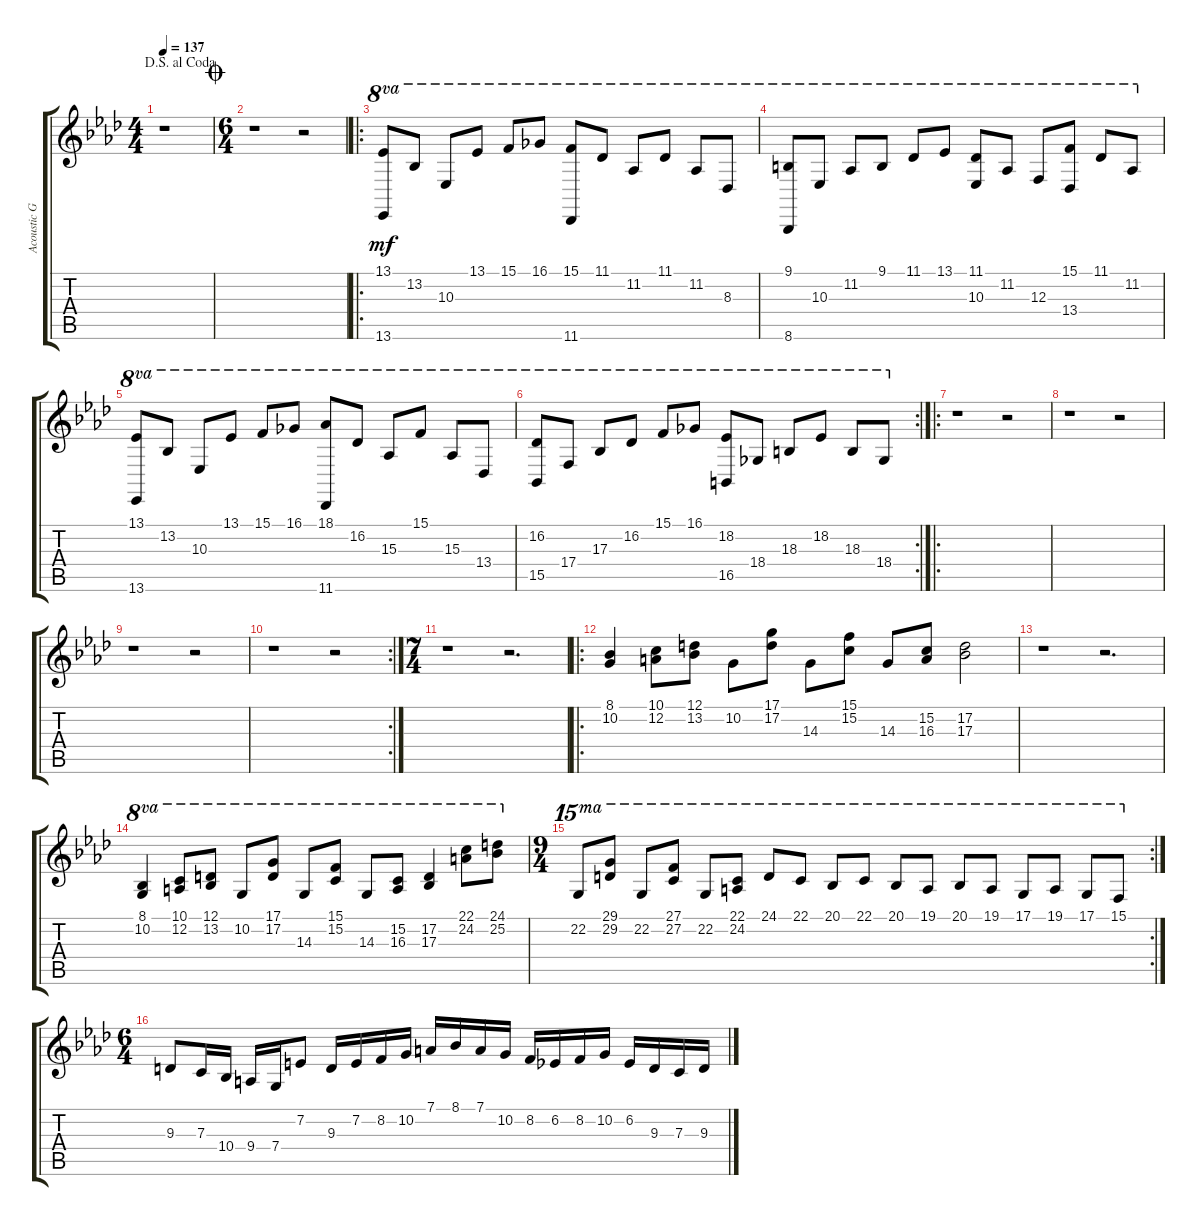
\track ("Acoustic Grand" "Acoustic G") {instrument acousticgrandpiano}
\staff {score tabs}
\tuning (D4 A3 F3 C3 G2 D2) {hide}
\ts (4 4)
\jump dalsegnoalcoda
\tempo 137
\clef g2
\ks ab
r.1{dy mf} |
\ts (6 4)
\jump coda
r.1 r.2 |
\ro
(13.1 13.6).8{ot 8va} 13.2.8{ot 8va} 10.3.8{ot 8va} 13.1.8{ot 8va} 15.1.8{ot 8va} 16.1.8{ot 8va} (15.1 11.6).8{ot 8va} 11.1.8{ot 8va} 11.2.8{ot 8va} 11.1.8{ot 8va} 11.2.8{ot 8va} 8.3.8{ot 8va} |
(9.1 8.6).8{ot 8va} 10.3.8{ot 8va} 11.2.8{ot 8va} 9.1.8{ot 8va} 11.1.8{ot 8va} 13.1.8{ot 8va} (11.1 10.3).8{ot 8va} 11.2.8{ot 8va} 12.3.8{ot 8va} (15.1 13.4).8{ot 8va} 11.1.8{ot 8va} 11.2.8{ot 8va} |
(13.1 13.6).8{ot 8va} 13.2.8{ot 8va} 10.3.8{ot 8va} 13.1.8{ot 8va} 15.1.8{ot 8va} 16.1.8{ot 8va} (18.1 11.6).8{ot 8va} 16.2.8{ot 8va} 15.3.8{ot 8va} 15.1.8{ot 8va} 15.3.8{ot 8va} 13.4.8{ot 8va} |
\rc 2
(16.2 15.5).8{ot 8va} 17.4.8{ot 8va} 17.3.8{ot 8va} 16.2.8{ot 8va} 15.1.8{ot 8va} 16.1.8{ot 8va} (18.2 16.5).8{ot 8va} 18.4.8{ot 8va} 18.3.8{ot 8va} 18.2.8{ot 8va} 18.3.8{ot 8va} 18.4.8{ot 8va} |
\ro
r.1 r.2 |
r.1 r.2 |
r.1 r.2 |
\rc 2
r.1 r.2 |
\ts (7 4)
r.1 r.2{d} |
\ro
(8.1 10.2).4 (10.1 12.2).8 (12.1 13.2).8 10.2.8 (17.1 17.2).8 14.3.8 (15.1 15.2).8 14.3.8 (15.2 16.3).8 (17.2 17.3).2 |
r.1 r.2{d} |
(8.1 10.2).4{ot 8va} (10.1 12.2).8{ot 8va} (12.1 13.2).8{ot 8va} 10.2.8{ot 8va} (17.1 17.2).8{ot 8va} 14.3.8{ot 8va} (15.1 15.2).8{ot 8va} 14.3.8{ot 8va} (15.2 16.3).8{ot 8va} (17.2 17.3).4{ot 8va} (22.1 24.2).8{ot 8va} (24.1 25.2).8{ot 8va} |
\rc 2
\ts (9 4)
22.2.8{ot 15ma} (29.1 29.2).8{ot 15ma} 22.2.8{ot 15ma} (27.1 27.2).8{ot 15ma} 22.2.8{ot 15ma} (22.1 24.2).8{ot 15ma} 24.1.8{ot 15ma} 22.1.8{ot 15ma} 20.1.8{ot 15ma} 22.1.8{ot 15ma} 20.1.8{ot 15ma} 19.1.8{ot 15ma} 20.1.8{ot 15ma} 19.1.8{ot 15ma} 17.1.8{ot 15ma} 19.1.8{ot 15ma} 17.1.8{ot 15ma} 15.1.8{ot 15ma} |
\ts (6 4)
9.3.8 7.3.16 10.4.16 9.4.16 7.4.16 7.2.8 9.3.16 7.2.16 8.2.16 10.2.16 7.1.16 8.1.16 7.1.16 10.2.16 8.2.16 6.2.16 8.2.16 10.2.16 6.2.16 9.3.16 7.3.16 9.3.16
